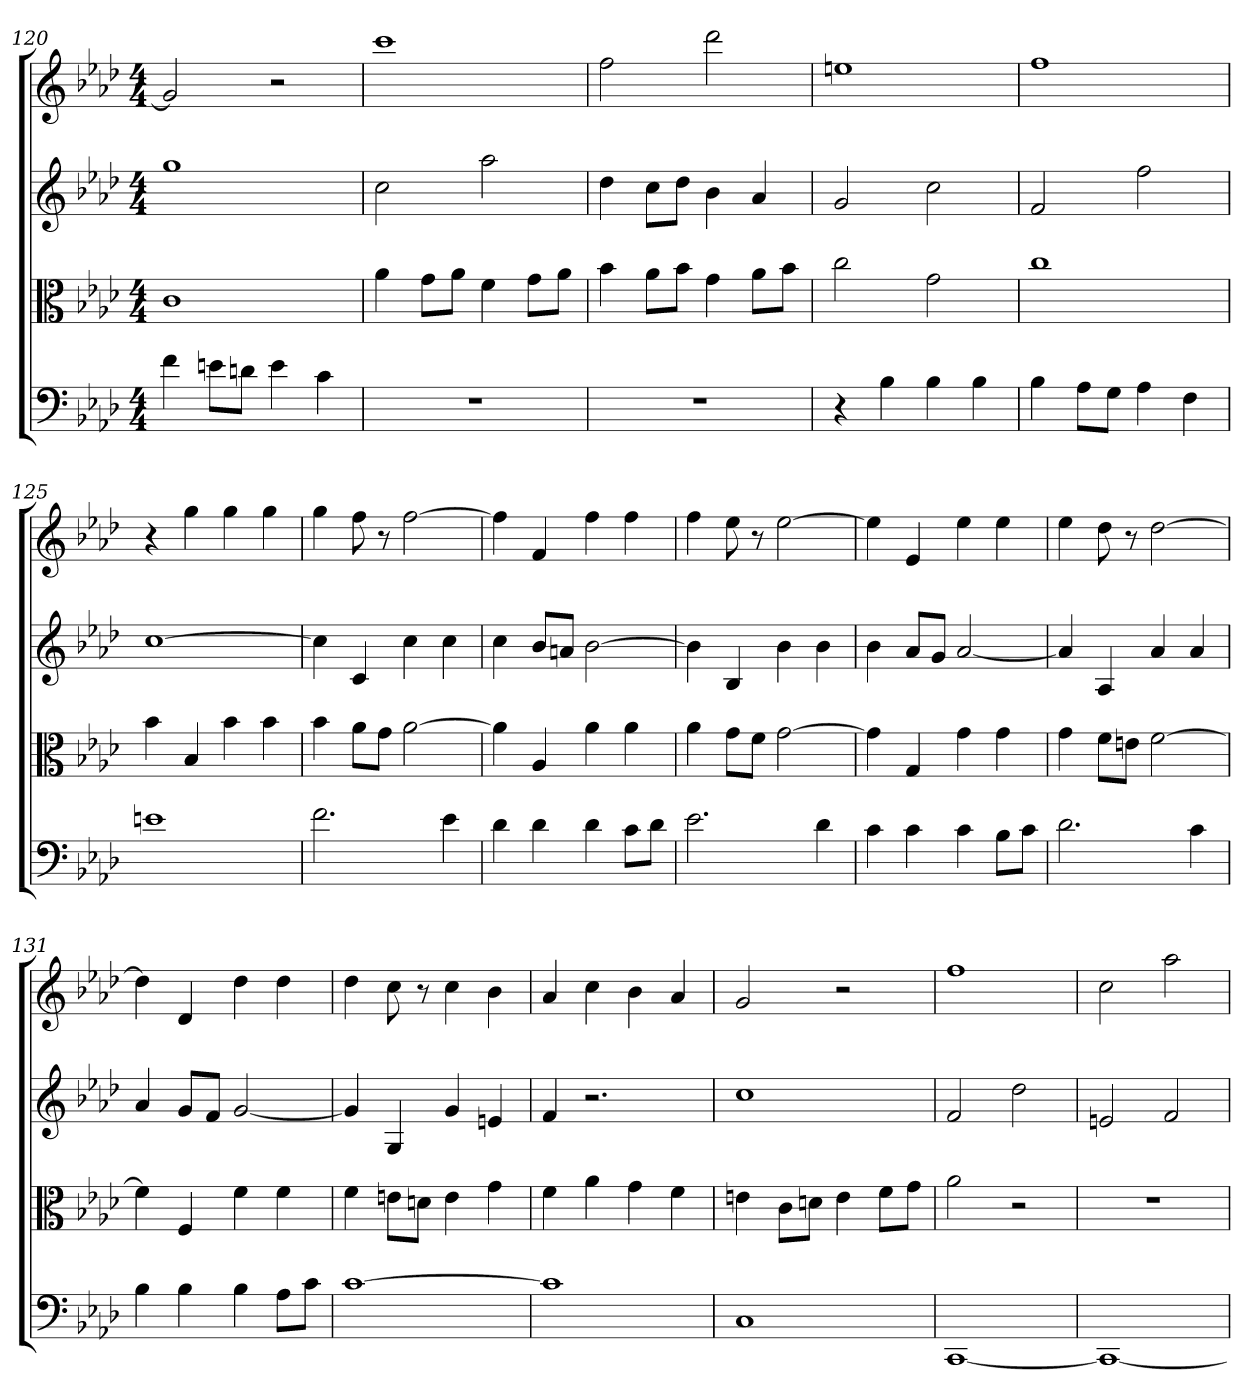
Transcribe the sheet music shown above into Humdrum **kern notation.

**kern	**kern	**kern	**kern
*part4	*part3	*part2	*part1
*staff4	*staff3	*staff2	*staff1
*clefF4	*clefC3	*clefG2	*clefG2
*k[b-e-a-d-]	*k[b-e-a-d-]	*k[b-e-a-d-]	*k[b-e-a-d-]
*f:	*f:	*f:	*f:
*M4/4	*M4/4	*M4/4	*M4/4
=120	=120	=120	=120
4f	1c	1gg	2g]
8en\L	.	.	.
8dn\J	.	.	.
4e	.	.	2r
4c	.	.	.
=121	=121	=121	=121
1r	4a-	2cc	1ccc
.	8g\L	.	.
.	8a-\J	.	.
.	4f	2aa-	.
.	8g\L	.	.
.	8a-\J	.	.
=122	=122	=122	=122
1r	4b-	4dd-	2ff
.	8a-\L	8cc\L	.
.	8b-\J	8dd-\J	.
.	4g	4b-	2ddd-
.	8a-\L	4a-	.
.	8b-\J	.	.
=123	=123	=123	=123
4r	2cc	2g	1een
4B-	.	.	.
4B-	2g	2cc	.
4B-	.	.	.
=124	=124	=124	=124
4B-	1cc	2f	1ff
8A-\L	.	.	.
8G\J	.	.	.
4A-	.	2ff	.
4F	.	.	.
=125	=125	=125	=125
1en	4b-	[1cc	4r
.	4B-	.	4gg
.	4b-	.	4gg
.	4b-	.	4gg
=126	=126	=126	=126
2.f	4b-	4cc]	4gg
.	8a-\L	4c	8ff
.	8g\J	.	8r
.	[2a-	4cc	[2ff
4e-	.	4cc	.
=127	=127	=127	=127
4d-	4a-]	4cc	4ff]
4d-	4A-	8b-/L	4f
.	.	8an/J	.
4d-	4a-	[2b-	4ff
8c\L	4a-	.	4ff
8d-\J	.	.	.
=128	=128	=128	=128
2.e-	4a-	4b-]	4ff
.	8g\L	4B-	8ee-
.	8f\J	.	8r
.	[2g	4b-	[2ee-
4d-	.	4b-	.
=129	=129	=129	=129
4c	4g]	4b-	4ee-]
4c	4G	8a-/L	4e-
.	.	8g/J	.
4c	4g	[2a-	4ee-
8B-\L	4g	.	4ee-
8c\J	.	.	.
=130	=130	=130	=130
2.d-	4g	4a-]	4ee-
.	8f\L	4A-	8dd-
.	8en\J	.	8r
.	[2f	4a-	[2dd-
4c	.	4a-	.
=131	=131	=131	=131
4B-	4f]	4a-	4dd-]
4B-	4F	8g/L	4d-
.	.	8f/J	.
4B-	4f	[2g	4dd-
8A-\L	4f	.	4dd-
8c\J	.	.	.
=132	=132	=132	=132
[1c	4f	4g]	4dd-
.	8en\L	4G	8cc
.	8dn\J	.	8r
.	4e	4g	4cc
.	4g	4en	4b-
=133	=133	=133	=133
1c]	4f	4f	4a-
.	4a-	2.r	4cc
.	4g	.	4b-
.	4f	.	4a-
=134	=134	=134	=134
1C	4en	1cc	2g
.	8c\L	.	.
.	8dn\J	.	.
.	4e	.	2r
.	8f\L	.	.
.	8g\J	.	.
=135	=135	=135	=135
[1CC	2a-	2f	1ff
.	2r	2dd-	.
=136	=136	=136	=136
1CC_	1r	2en	2cc
.	.	2f	2aa-
=	=	=	=
*-	*-	*-	*-
